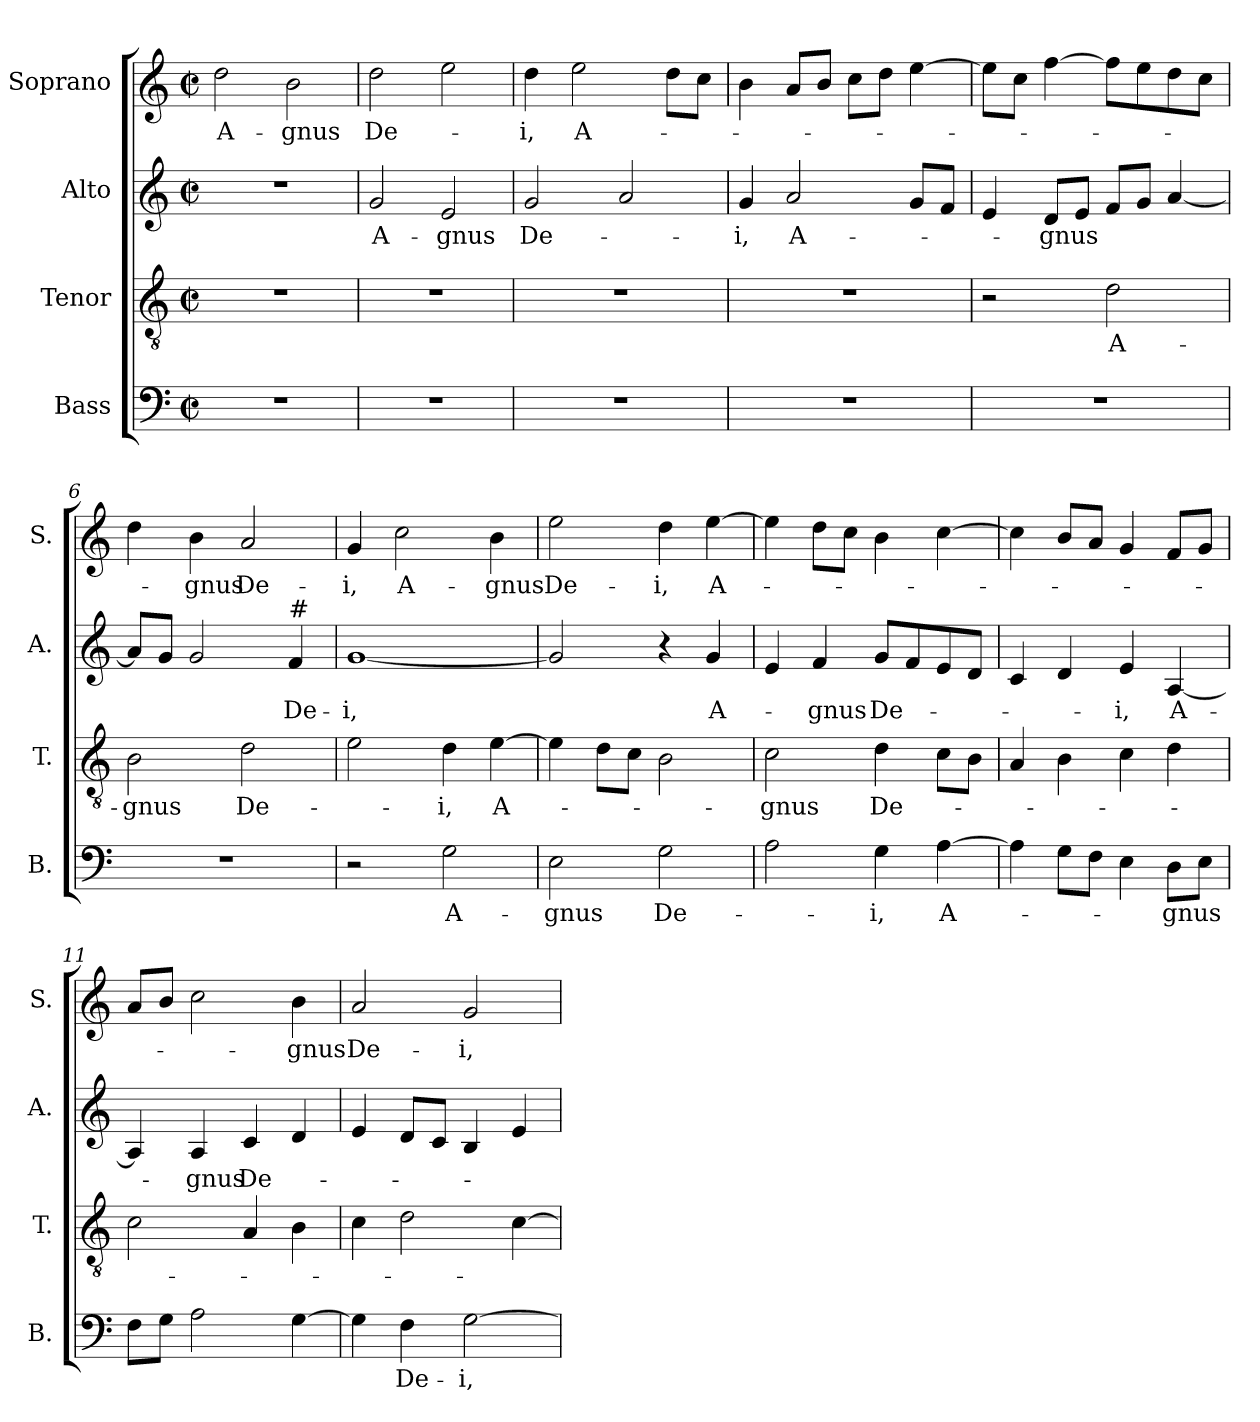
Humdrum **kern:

**kern	**text	**kern	**text	**kern	**text	**kern	**text
*part4	*part4	*part3	*part3	*part2	*part2	*part1	*part1
*staff4	*staff4	*staff3	*staff3	*staff2	*staff2	*staff1	*staff1
*I"Bass	*	*I"Tenor	*	*I"Alto	*	*I"Soprano	*
*I'B.	*	*I'T.	*	*I'A.	*	*I'S.	*
*clefF4	*	*clefGv2	*	*clefG2	*	*clefG2	*
*	*	*ITrd7c12	*	*	*	*	*
*k[]	*	*k[]	*	*k[]	*	*k[]	*
*C:	*	*C:	*	*C:	*	*C:	*
*M2/2	*	*M2/2	*	*M2/2	*	*M2/2	*
*met(c|)	*	*met(c|)	*	*met(c|)	*	*met(c|)	*
=1	=1	=1	=1	=1	=1	=1	=1
!	!	!	!	!	!	!	!LO:LY:b
1r	.	1r	.	1r	.	2dd\	A-
!	!	!	!	!	!	!	!LO:LY:b
.	.	.	.	.	.	2b\	-gnus
=2	=2	=2	=2	=2	=2	=2	=2
!	!	!	!	!	!LO:LY:b	!	!LO:LY:b
1r	.	1r	.	2g/	A-	2dd\	De-
!	!	!	!	!	!LO:LY:b	!	!
.	.	.	.	2e/	-gnus	2ee\	.
=3	=3	=3	=3	=3	=3	=3	=3
!	!	!	!	!	!LO:LY:b	!	!LO:LY:b
1r	.	1r	.	2g/	De-	4dd\	-i,
!	!	!	!	!	!	!	!LO:LY:b
.	.	.	.	.	.	2ee\	A-
.	.	.	.	2a/	.	.	.
.	.	.	.	.	.	8dd\L	.
.	.	.	.	.	.	8cc\J	.
=4	=4	=4	=4	=4	=4	=4	=4
!	!	!	!	!	!LO:LY:b	!	!
1r	.	1r	.	4g/	-i,	4b\	.
!	!	!	!	!	!LO:LY:b	!	!
.	.	.	.	2a/	A-	8a/L	.
.	.	.	.	.	.	8b/J	.
.	.	.	.	.	.	8cc\L	.
.	.	.	.	.	.	8dd\J	.
.	.	.	.	8g/L	.	[>4ee\	.
.	.	.	.	8f/J	.	.	.
=5	=5	=5	=5	=5	=5	=5	=5
1r	.	2r	.	4e/	.	8ee\L]	.
.	.	.	.	.	.	8cc\J	.
!	!	!	!	!	!LO:LY:b	!	!
.	.	.	.	8d/L	-gnus	[>4ff\	.
.	.	.	.	8e/J	.	.	.
!	!	!	!LO:LY:b	!	!	!	!
.	.	2D\	A-	8f/L	.	8ff\L]	.
.	.	.	.	8g/J	.	8ee\	.
.	.	.	.	[<4a/	.	8dd\	.
.	.	.	.	.	.	8cc\J	.
!!LO:LB:g=z
=6	=6	=6	=6	=6	=6	=6	=6
!	!	!	!LO:LY:b	!	!	!	!
1r	.	2BB\	-gnus	8a/L]	.	4dd\	.
.	.	.	.	8g/J	.	.	.
!	!	!	!	!	!	!	!LO:LY:b
.	.	.	.	2g/	.	4b\	-gnus
!	!	!	!LO:LY:b	!	!	!	!LO:LY:b
.	.	2D\	De-	.	.	2a/	De-
!	!	!	!	!LO:TX:a:t=#	!	!	!
!	!	!	!	!	!LO:LY:b	!	!
.	.	.	.	4f/	De-	.	.
=7	=7	=7	=7	=7	=7	=7	=7
!	!	!	!	!	!LO:LY:b	!	!LO:LY:b
2r	.	2E\	.	[<1g	-i,	4g/	-i,
!	!	!	!	!	!	!	!LO:LY:b
.	.	.	.	.	.	2cc\	A-
!	!LO:LY:b	!	!LO:LY:b	!	!	!	!
2G\	A-	4D\	-i,	.	.	.	.
!	!	!	!LO:LY:b	!	!	!	!LO:LY:b
.	.	[>4E\	A-	.	.	4b\	-gnus
=8	=8	=8	=8	=8	=8	=8	=8
!	!LO:LY:b	!	!	!	!	!	!LO:LY:b
2E\	-gnus	4E\]	.	2g/]	.	2ee\	De-
.	.	8D\L	.	.	.	.	.
.	.	8C\J	.	.	.	.	.
!	!LO:LY:b	!	!	!	!	!	!LO:LY:b
2G\	De-	2BB\	.	4r	.	4dd\	-i,
!	!	!	!	!	!LO:LY:b	!	!LO:LY:b
.	.	.	.	4g/	A-	[>4ee\	A-
=9	=9	=9	=9	=9	=9	=9	=9
!	!	!	!LO:LY:b	!	!	!	!
2A\	.	2C\	-gnus	4e/	.	4ee\]	.
!	!	!	!	!	!LO:LY:b	!	!
.	.	.	.	4f/	-gnus	8dd\L	.
.	.	.	.	.	.	8cc\J	.
!	!LO:LY:b	!	!LO:LY:b	!	!LO:LY:b	!	!
4G\	-i,	4D\	De-	8g/L	De-	4b\	.
.	.	.	.	8f/	.	.	.
!	!LO:LY:b	!	!	!	!	!	!
[>4A\	A-	8C\L	.	8e/	.	[>4cc\	.
.	.	8BB\J	.	8d/J	.	.	.
=10	=10	=10	=10	=10	=10	=10	=10
4A\]	.	4AA/	.	4c/	.	4cc\]	.
8G\L	.	4BB\	.	4d/	.	8b/L	.
8F\J	.	.	.	.	.	8a/J	.
!	!	!	!	!	!LO:LY:b	!	!
4E\	.	4C\	.	4e/	-i,	4g/	.
!	!LO:LY:b	!	!	!	!LO:LY:b	!	!
8D\L	-gnus	4D\	.	[<4A/	A-	8f/L	.
8E\J	.	.	.	.	.	8g/J	.
=11	=11	=11	=11	=11	=11	=11	=11
8F\L	.	2C\	.	4A/]	.	8a/L	.
8G\J	.	.	.	.	.	8b/J	.
!	!	!	!	!	!LO:LY:b	!	!
2A\	.	.	.	4A/	-gnus	2cc\	.
!	!	!	!	!	!LO:LY:b	!	!
.	.	4AA/	.	4c/	De-	.	.
!	!	!	!	!	!	!	!LO:LY:b
[>4G\	.	4BB\	.	4d/	.	4b\	-gnus
!!LO:LB:g=z
=12	=12	=12	=12	=12	=12	=12	=12
!	!	!	!	!	!	!	!LO:LY:b
4G\]	.	4C\	.	4e/	.	2a/	De-
!	!LO:LY:b	!	!	!	!	!	!
4F\	De-	2D\	.	8d/L	.	.	.
.	.	.	.	8c/J	.	.	.
!	!LO:LY:b	!	!	!	!	!	!LO:LY:b
[>2G\	-i,	.	.	4B/	.	2g/	-i,
.	.	[>4C\	.	4e/	.	.	.
=	=	=	=	=	=	=	=
*-	*-	*-	*-	*-	*-	*-	*-
